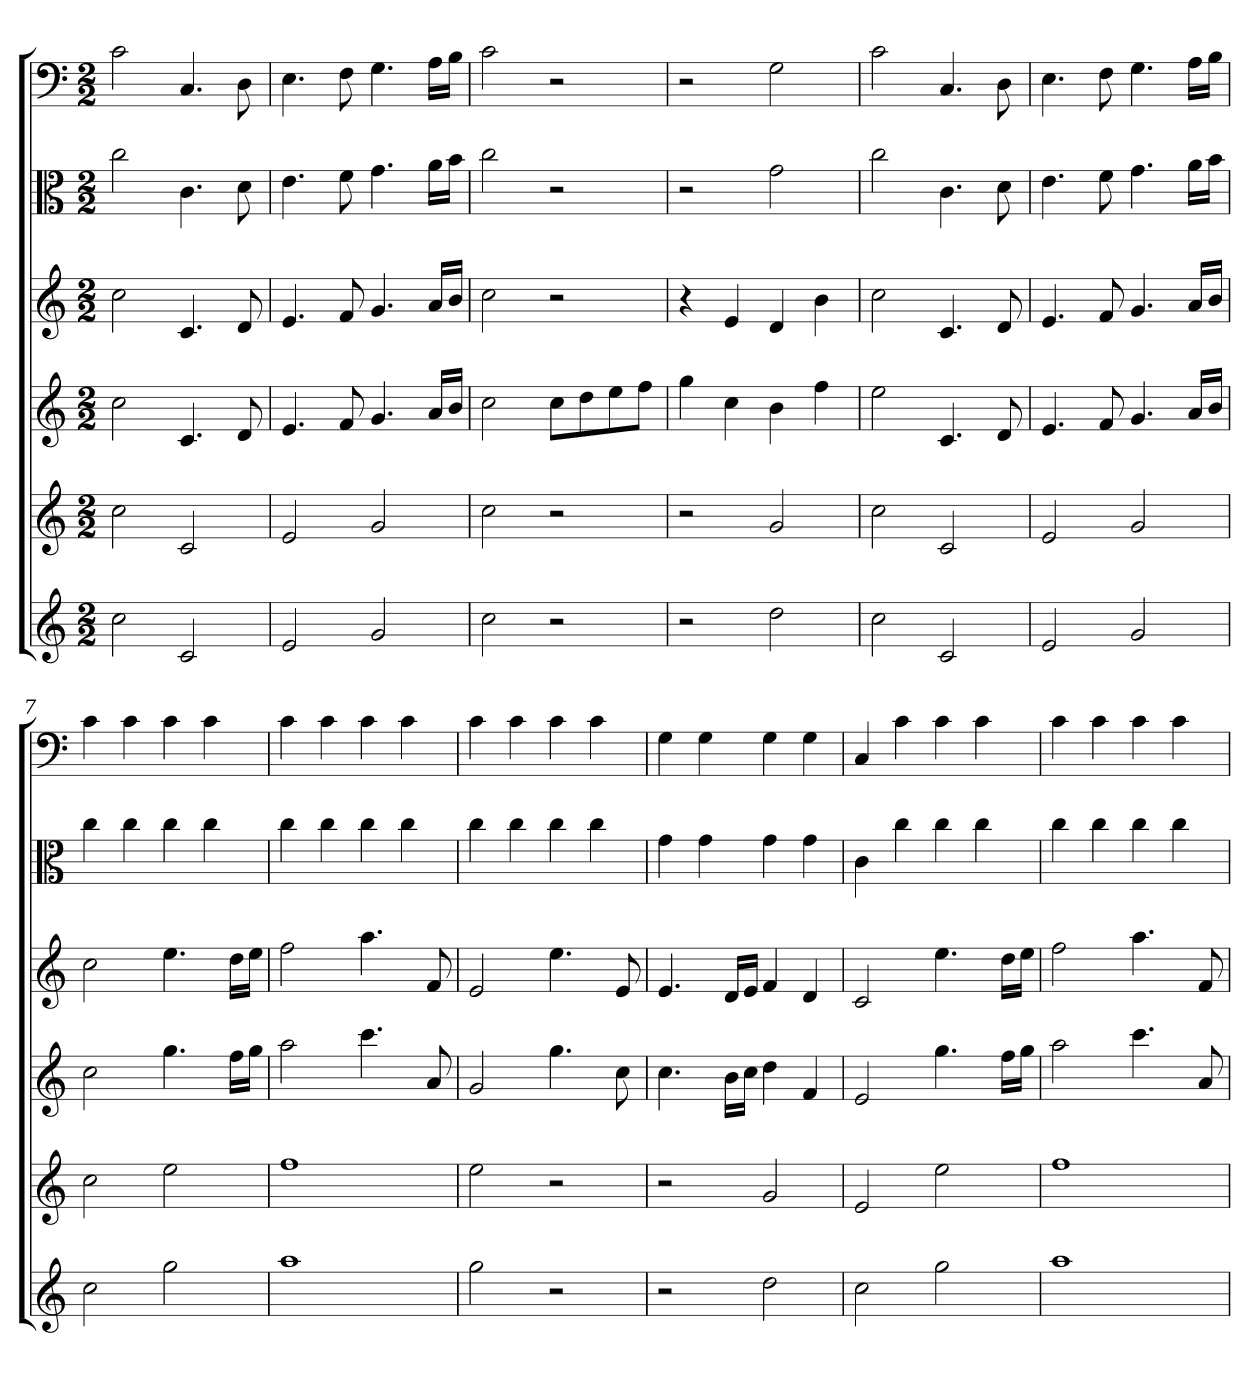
**kern	**kern	**kern	**kern	**kern	**kern
*part6	*part5	*part4	*part3	*part2	*part1
*staff6	*staff5	*staff4	*staff3	*staff2	*staff1
*	*	*	*	*clefC3	*clefF4
*k[]	*k[]	*k[]	*k[]	*k[]	*k[]
*C:	*C:	*C:	*C:	*C:	*C:
*M2/2	*M2/2	*M2/2	*M2/2	*M2/2	*M2/2
=1	=1	=1	=1	=1	=1
2cc	2cc	2cc	2cc	2cc	2c
2c	2c	4.c	4.c	4.c	4.C
.	.	8d	8d	8d	8D
=2	=2	=2	=2	=2	=2
2e	2e	4.e	4.e	4.e	4.E
.	.	8f	8f	8f	8F
2g	2g	4.g	4.g	4.g	4.G
.	.	16aLL	16aLL	16a\LL	16A\LL
.	.	16bJJ	16bJJ	16b\JJ	16B\JJ
=3	=3	=3	=3	=3	=3
2cc	2cc	2cc	2cc	2cc	2c
2r	2r	8ccL	2r	2r	2r
.	.	8dd	.	.	.
.	.	8ee	.	.	.
.	.	8ffJ	.	.	.
=4	=4	=4	=4	=4	=4
2r	2r	4gg	4r	2r	2r
.	.	4cc	4e	.	.
2dd	2g	4b	4d	2g	2G
.	.	4ff	4b	.	.
=5	=5	=5	=5	=5	=5
2cc	2cc	2ee	2cc	2cc	2c
2c	2c	4.c	4.c	4.c	4.C
.	.	8d	8d	8d	8D
=6	=6	=6	=6	=6	=6
2e	2e	4.e	4.e	4.e	4.E
.	.	8f	8f	8f	8F
2g	2g	4.g	4.g	4.g	4.G
.	.	16aLL	16aLL	16a\LL	16A\LL
.	.	16bJJ	16bJJ	16b\JJ	16B\JJ
=7	=7	=7	=7	=7	=7
2cc	2cc	2cc	2cc	4cc	4c
.	.	.	.	4cc	4c
2gg	2ee	4.gg	4.ee	4cc	4c
.	.	.	.	4cc	4c
.	.	16ffLL	16ddLL	.	.
.	.	16ggJJ	16eeJJ	.	.
=8	=8	=8	=8	=8	=8
1aa	1ff	2aa	2ff	4cc	4c
.	.	.	.	4cc	4c
.	.	4.ccc	4.aa	4cc	4c
.	.	.	.	4cc	4c
.	.	8a	8f	.	.
=9	=9	=9	=9	=9	=9
2gg	2ee	2g	2e	4cc	4c
.	.	.	.	4cc	4c
2r	2r	4.gg	4.ee	4cc	4c
.	.	.	.	4cc	4c
.	.	8cc	8e	.	.
=10	=10	=10	=10	=10	=10
2r	2r	4.cc	4.e	4g	4G
.	.	.	.	4g	4G
.	.	16bLL	16dLL	.	.
.	.	16ccJJ	16eJJ	.	.
2dd	2g	4dd	4f	4g	4G
.	.	4f	4d	4g	4G
=11	=11	=11	=11	=11	=11
2cc	2e	2e	2c	4c	4C
.	.	.	.	4cc	4c
2gg	2ee	4.gg	4.ee	4cc	4c
.	.	.	.	4cc	4c
.	.	16ffLL	16ddLL	.	.
.	.	16ggJJ	16eeJJ	.	.
=12	=12	=12	=12	=12	=12
1aa	1ff	2aa	2ff	4cc	4c
.	.	.	.	4cc	4c
.	.	4.ccc	4.aa	4cc	4c
.	.	.	.	4cc	4c
.	.	8a	8f	.	.
=	=	=	=	=	=
*-	*-	*-	*-	*-	*-
